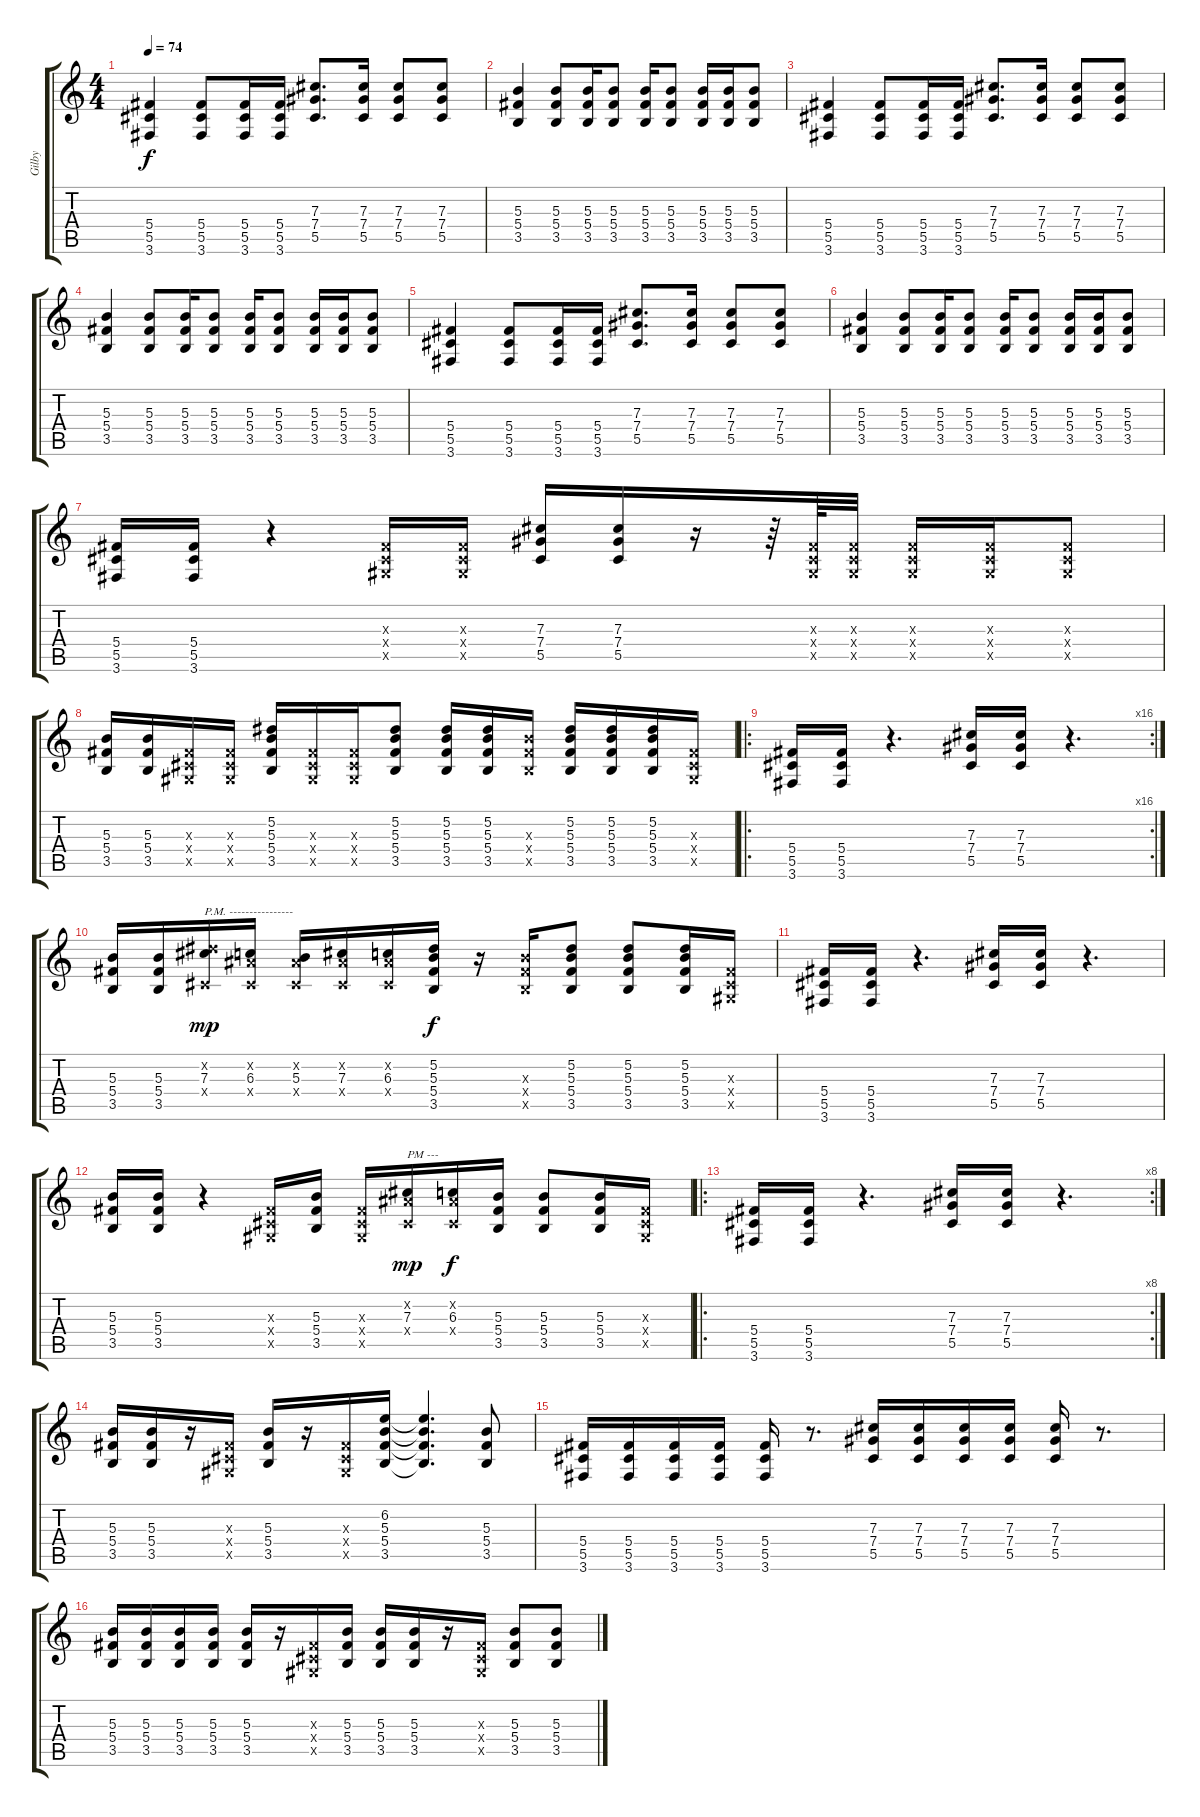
\track ("Gilby" "Gilby") {instrument electricguitarjazz}
\staff {score tabs}
\tuning (Eb4 Bb3 Gb3 Db3 Ab2 Eb2) {hide}
\ts (4 4)
\tempo 74
\clef g2
\ks c
(5.4 5.5 3.6).4{dy f} (5.4 5.5 3.6).8 (5.4 5.5 3.6).16 (5.4 5.5 3.6).16 (7.3 7.4 5.5).8{d} (7.3 7.4 5.5).16 (7.3 7.4 5.5).8 (7.3 7.4 5.5).8 |
(5.3 5.4 3.5).4 (5.3 5.4 3.5).8 (5.3 5.4 3.5).16 (5.3 5.4 3.5).8 (5.3 5.4 3.5).16 (5.3 5.4 3.5).8 (5.3 5.4 3.5).16 (5.3 5.4 3.5).16 (5.3 5.4 3.5).8 |
(5.4 5.5 3.6).4 (5.4 5.5 3.6).8 (5.4 5.5 3.6).16 (5.4 5.5 3.6).16 (7.3 7.4 5.5).8{d} (7.3 7.4 5.5).16 (7.3 7.4 5.5).8 (7.3 7.4 5.5).8 |
(5.3 5.4 3.5).4 (5.3 5.4 3.5).8 (5.3 5.4 3.5).16 (5.3 5.4 3.5).8 (5.3 5.4 3.5).16 (5.3 5.4 3.5).8 (5.3 5.4 3.5).16 (5.3 5.4 3.5).16 (5.3 5.4 3.5).8 |
(5.4 5.5 3.6).4 (5.4 5.5 3.6).8 (5.4 5.5 3.6).16 (5.4 5.5 3.6).16 (7.3 7.4 5.5).8{d} (7.3 7.4 5.5).16 (7.3 7.4 5.5).8 (7.3 7.4 5.5).8 |
(5.3 5.4 3.5).4 (5.3 5.4 3.5).8 (5.3 5.4 3.5).16 (5.3 5.4 3.5).8 (5.3 5.4 3.5).16 (5.3 5.4 3.5).8 (5.3 5.4 3.5).16 (5.3 5.4 3.5).16 (5.3 5.4 3.5).8 |
(5.4 5.5 3.6).16 (5.4 5.5 3.6).16 r.4 (0.3{x} 0.4{x} 0.5{x}).16 (0.3{x} 0.4{x} 0.5{x}).16 (7.3 7.4 5.5).16 (7.3 7.4 5.5).16 r.16 r.64 (0.3{x} 0.4{x} 0.5{x}).64 (0.3{x} 0.4{x} 0.5{x}).32 (0.3{x} 0.4{x} 0.5{x}).16 (0.3{x} 0.4{x} 0.5{x}).16 (0.3{x} 0.4{x} 0.5{x}).8 |
(5.3 5.4 3.5).16 (5.3 5.4 3.5).16 (0.3{x} 0.4{x} 0.5{x}).16 (0.3{x} 0.4{x} 0.5{x}).16 (5.2 5.3 5.4 3.5).16 (0.3{x} 0.4{x} 0.5{x}).16 (0.3{x} 0.4{x} 0.5{x}).16 (5.2 5.3 5.4 3.5).8 (5.2 5.3 5.4 3.5).16 (5.2 5.3 5.4 3.5).16 (5.3{x} 5.4{x} 3.5{x}).16 (5.2 5.3 5.4 3.5).16 (5.2 5.3 5.4 3.5).16 (5.2 5.3 5.4 3.5).16 (0.3{x} 0.4{x} 0.5{x}).16 |
\ro
\rc 16
(5.4 5.5 3.6).16 (5.4 5.5 3.6).16 r.4{d} (7.3 7.4 5.5).16 (7.3 7.4 5.5).16 r.4{d} |
(5.3 5.4 3.5).16 (5.3 5.4 3.5).16 (5.2{x} 7.3 0.4{x}).16{txt "P.M. ----------------" dy mp} (0.2{x} 6.3 0.4{x}).16 (0.2{x} 5.3 0.4{x}).16 (0.2{x} 7.3 0.4{x}).16 (0.2{x} 6.3 0.4{x}).16 (5.2 5.3 5.4 3.5).16{dy f} r.16 (5.3{x} 5.4{x} 3.5{x}).16 (5.2 5.3 5.4 3.5).8 (5.2 5.3 5.4 3.5).8 (5.2 5.3 5.4 3.5).16 (0.3{x} 0.4{x} 0.5{x}).16 |
(5.4 5.5 3.6).16 (5.4 5.5 3.6).16 r.4{d} (7.3 7.4 5.5).16 (7.3 7.4 5.5).16 r.4{d} |
(5.3 5.4 3.5).16 (5.3 5.4 3.5).16 r.4 (0.3{x} 0.4{x} 0.5{x}).16 (5.3 5.4 3.5).16 (0.3{x} 0.4{x} 0.5{x}).16 (0.2{x} 7.3 0.4{x}).16{txt "PM ---" dy mp} (0.2{x} 6.3 0.4{x}).16{dy f} (5.3 5.4 3.5).16 (5.3 5.4 3.5).8 (5.3 5.4 3.5).16 (0.3{x} 0.4{x} 0.5{x}).16 |
\ro
\rc 8
(5.4 5.5 3.6).16 (5.4 5.5 3.6).16 r.4{d} (7.3 7.4 5.5).16 (7.3 7.4 5.5).16 r.4{d} |
(5.3 5.4 3.5).16 (5.3 5.4 3.5).16 r.16 (0.3{x} 0.4{x} 0.5{x}).16 (5.3 5.4 3.5).16 r.16 (0.3{x} 0.4{x} 0.5{x}).16 (6.2 5.3 5.4 3.5).16 (6.2{t} 5.3{t} 5.4{t} 3.5{t}).4{d} (5.3 5.4 3.5).8 |
(5.4 5.5 3.6).16 (5.4 5.5 3.6).16 (5.4 5.5 3.6).16 (5.4 5.5 3.6).16 (5.4 5.5 3.6).16 r.8{d} (7.3 7.4 5.5).16 (7.3 7.4 5.5).16 (7.3 7.4 5.5).16 (7.3 7.4 5.5).16 (7.3 7.4 5.5).16 r.8{d} |
(5.3 5.4 3.5).16 (5.3 5.4 3.5).16 (5.3 5.4 3.5).16 (5.3 5.4 3.5).16 (5.3 5.4 3.5).16 r.16 (0.3{x} 0.4{x} 0.5{x}).16 (5.3 5.4 3.5).16 (5.3 5.4 3.5).16 (5.3 5.4 3.5).16 r.16 (0.3{x} 0.4{x} 0.5{x}).16 (5.3 5.4 3.5).8 (5.3 5.4 3.5).8
